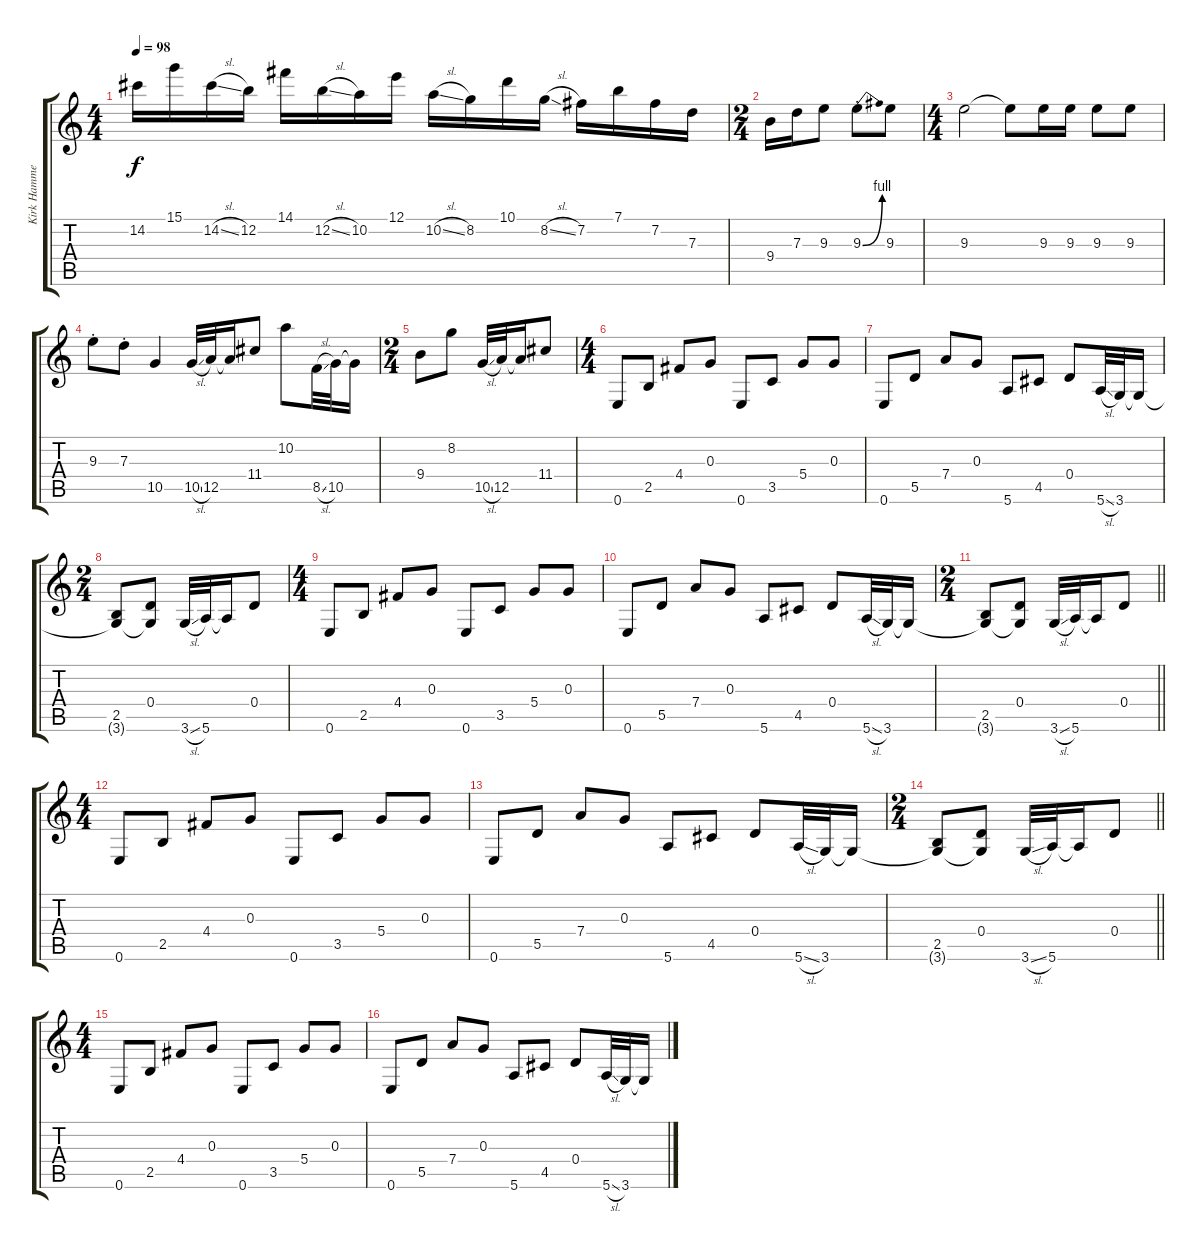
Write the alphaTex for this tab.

\track ("Kirk Hammet" "Kirk Hamme") {instrument electricguitarclean}
\staff {score tabs}
\tuning (E4 B3 G3 D3 A2 E2) {hide}
\ts (4 4)
\tempo 98
\clef g2
\ks c
14.2.16{dy f} 15.1.16 14.2{sl}.16 12.2.16 14.1.16 12.2{sl}.16 10.2.16 12.1.16 10.2{sl}.16 8.2.16 10.1.16 8.2{sl}.16 7.2.16 7.1.16 7.2.16 7.3.16 |
\ts (2 4)
9.4.16 7.3.16 9.3.8 9.3{be (bend 0 0 60 4) st}.8 9.3.8 |
\ts (4 4)
9.3.2 9.3{t}.8 9.3.16 9.3.16 9.3.8 9.3.8 |
9.3{st}.8 7.3{st}.8 10.5.4 10.5{sl}.32 12.5.32 12.5{t}.16 11.4.8 10.2.8 8.5{sl}.32 10.5.32 10.5{t}.16 |
\ts (2 4)
9.4.8 8.2.8 10.5{sl}.32 12.5.32 12.5{t}.16 11.4.8 |
\ts (4 4)
0.6.8{volume 11 instrument electricguitarclean} 2.5.8 4.4.8 0.3.8 0.6.8 3.5.8 5.4.8 0.3.8 |
0.6.8 5.5.8 7.4.8 0.3.8 5.6.8 4.5.8 0.4.8 5.6{sl}.32 3.6.32 3.6{t}.16 |
\ts (2 4)
(2.5 3.6{t}).8 (0.4 3.6{t}).8 3.6{sl}.32 5.6.32 5.6{t}.16 0.4.8 |
\ts (4 4)
0.6.8 2.5.8 4.4.8 0.3.8 0.6.8 3.5.8 5.4.8 0.3.8 |
0.6.8 5.5.8 7.4.8 0.3.8 5.6.8 4.5.8 0.4.8 5.6{sl}.32 3.6.32 3.6{t}.16 |
\ts (2 4)
\barLineRight lightlight
(2.5 3.6{t}).8 (0.4 3.6{t}).8 3.6{sl}.32 5.6.32 5.6{t}.16 0.4.8 |
\ts (4 4)
0.6.8 2.5.8 4.4.8 0.3.8 0.6.8 3.5.8 5.4.8 0.3.8 |
0.6.8 5.5.8 7.4.8 0.3.8 5.6.8 4.5.8 0.4.8 5.6{sl}.32 3.6.32 3.6{t}.16 |
\ts (2 4)
\barLineRight lightlight
(2.5 3.6{t}).8 (0.4 3.6{t}).8 3.6{sl}.32 5.6.32 5.6{t}.16 0.4.8 |
\ts (4 4)
0.6.8 2.5.8 4.4.8 0.3.8 0.6.8 3.5.8 5.4.8 0.3.8 |
0.6.8 5.5.8 7.4.8 0.3.8 5.6.8 4.5.8 0.4.8 5.6{sl}.32 3.6.32 3.6{t}.16
